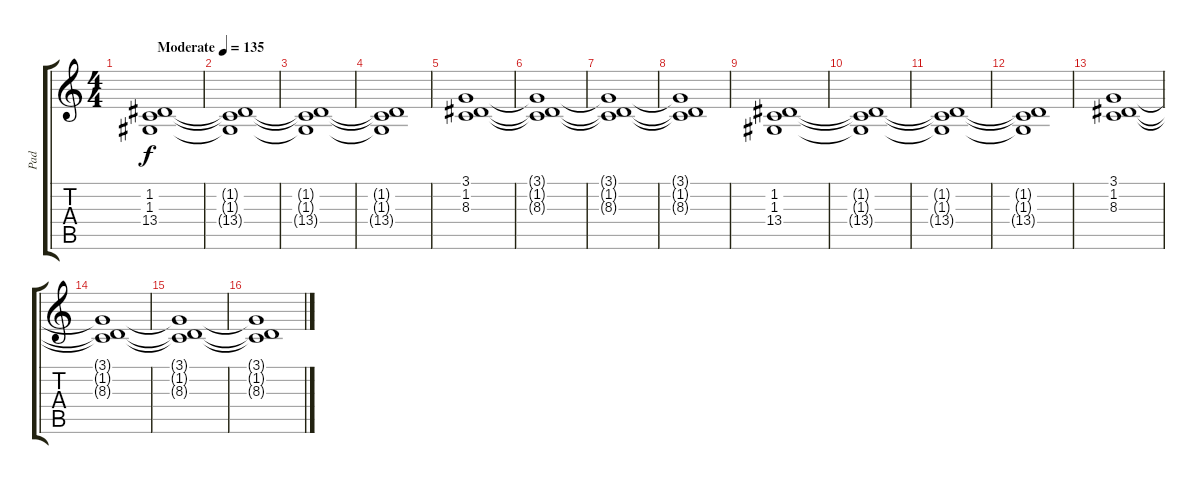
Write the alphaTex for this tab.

\track ("Pad" "Pad") {instrument pad2warm}
\staff {score tabs}
\tuning (E4 B3 G3 D3 A2 E2) {hide}
\ts (4 4)
\tempo (135 "Moderate")
\clef g2
\ks c
(1.2 1.3 13.4).1{dy f instrument pad2warm} |
(1.2{t} 1.3{t} 13.4{t}).1 |
(1.2{t} 1.3{t} 13.4{t}).1 |
(1.2{t} 1.3{t} 13.4{t}).1 |
(3.1 1.2 8.3).1 |
(3.1{t} 1.2{t} 8.3{t}).1 |
(3.1{t} 1.2{t} 8.3{t}).1 |
(3.1{t} 1.2{t} 8.3{t}).1 |
(1.2 1.3 13.4).1 |
(1.2{t} 1.3{t} 13.4{t}).1 |
(1.2{t} 1.3{t} 13.4{t}).1 |
(1.2{t} 1.3{t} 13.4{t}).1 |
(3.1 1.2 8.3).1 |
(3.1{t} 1.2{t} 8.3{t}).1 |
(3.1{t} 1.2{t} 8.3{t}).1 |
(3.1{t} 1.2{t} 8.3{t}).1
